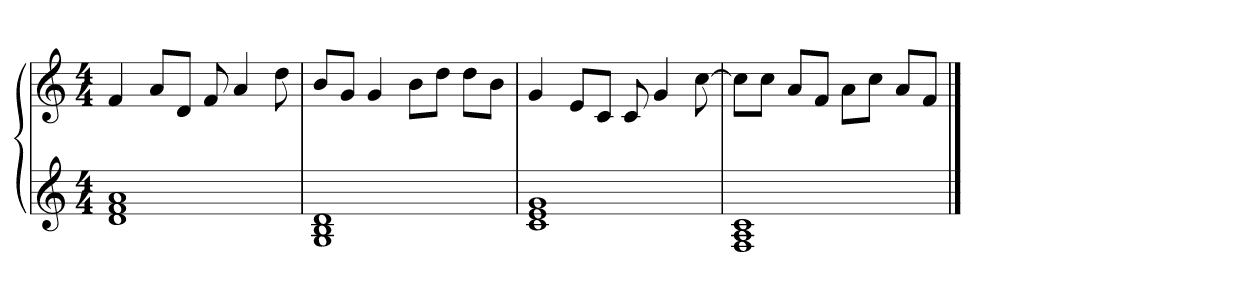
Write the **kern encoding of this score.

**kern	**kern
*part2	*part1
*staff2	*staff1
*clefG2	*clefG2
*M4/4	*M4/4
=1	=1
1d 1f 1a	4f
.	8a/L
.	8d/J
.	8f
.	4a
.	8dd
=2	=2
1G 1B 1d	8b/L
.	8g/J
.	4g
.	8b\L
.	8dd\J
.	8dd\L
.	8b\J
=3	=3
1c 1e 1g	4g
.	8e/L
.	8c/J
.	8c
.	4g
.	[8cc
=4	=4
1F 1A 1c	8cc\L]
.	8cc\J
.	8a/L
.	8f/J
.	8a\L
.	8cc\J
.	8a/L
.	8f/J
==	==
*-	*-
